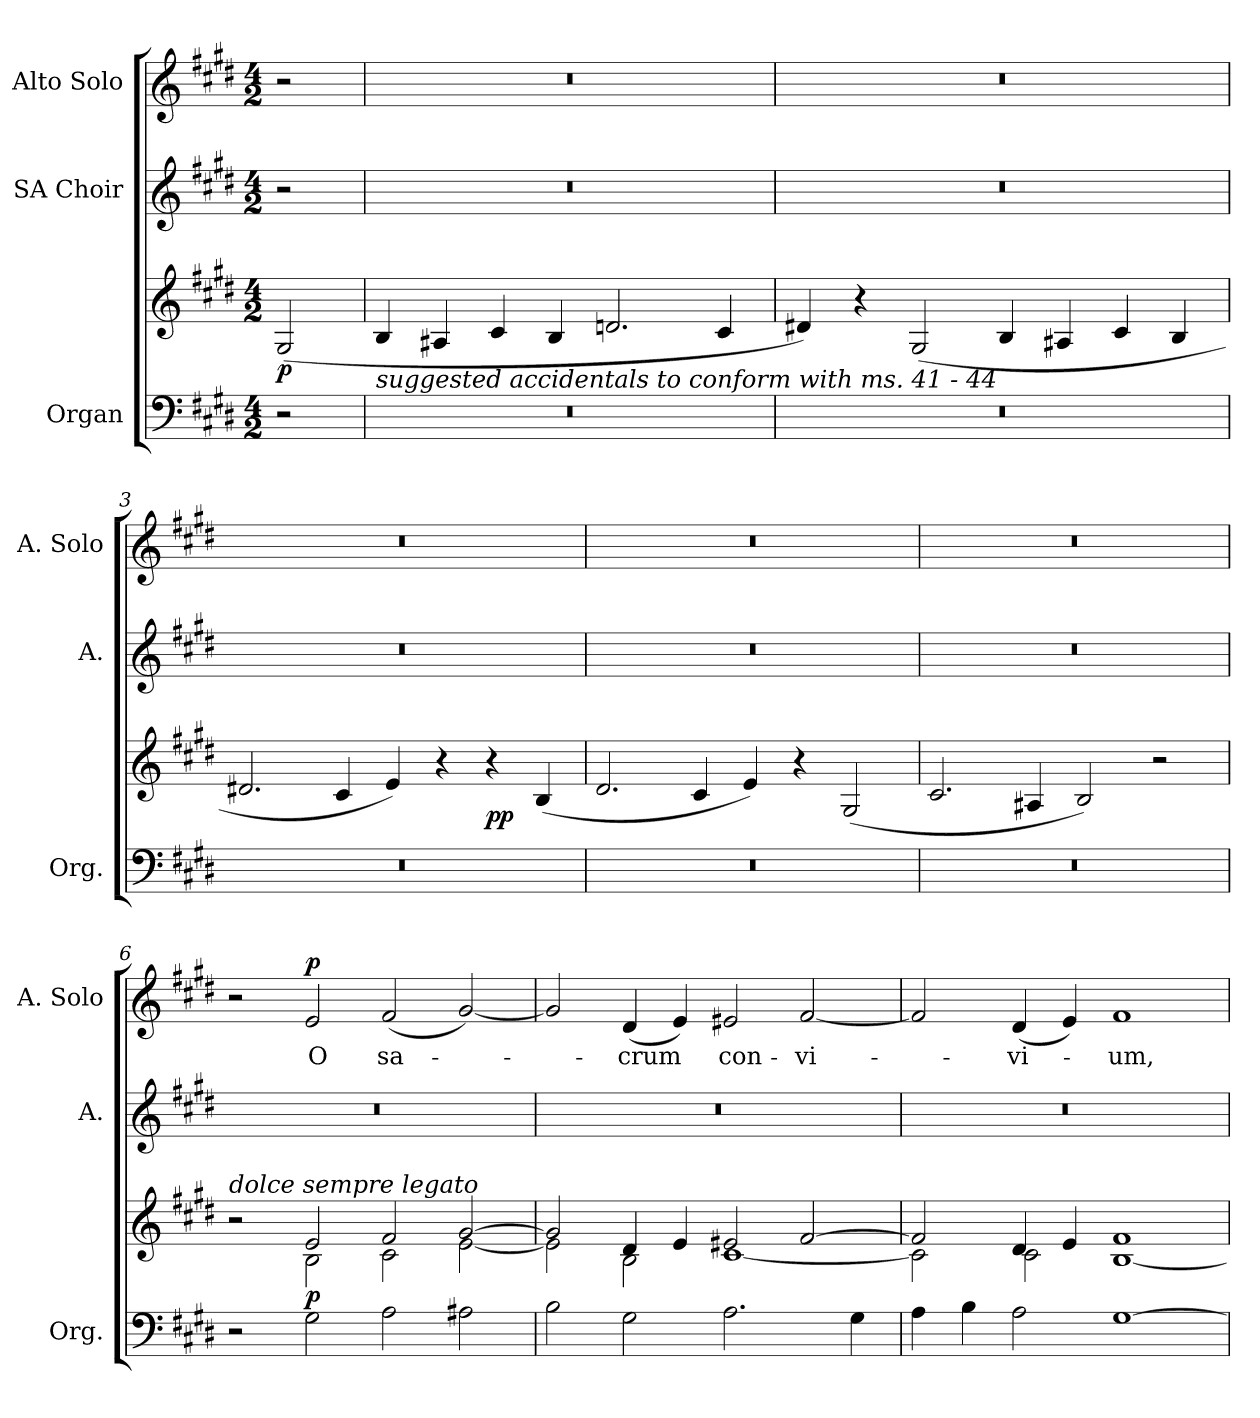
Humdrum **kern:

**kern	**kern	**dynam	**kern	**kern	**text	**dynam
*part3	*part3	*part3	*part2	*part1	*part1	*part1
*staff4	*staff3	*staff3/4	*staff2	*staff1	*staff1	*staff1
*I"Organ	*	*	*I"SA Choir	*I"Alto Solo	*	*
*I'Org.	*	*	*I'A.	*I'A. Solo	*	*
!!LO:PB:g=z
*clefF4	*clefG2	*	*clefG2	*clefG2	*	*
*k[f#c#g#d#]	*k[f#c#g#d#]	*	*k[f#c#g#d#]	*k[f#c#g#d#]	*	*
*E:	*E:	*	*E:	*E:	*	*
*M4/2	*M4/2	*	*M4/2	*M4/2	*	*
*MM136	*MM136	*	*MM136	*MM136	*	*
=	=	=	=	=	=	=
2r	(2G#i/	p	2r	2r	.	.
=1	=1	=1	=1	=1	=1	=1
!LO:TX:a:i:t=suggested accidentals to conform with ms. 41 - 44	!	!	!	!	!	!
!LO:N:vis=1	!	!	!LO:N:vis=1	!LO:N:vis=1	!	!
0r	4Bi/	.	0r	0r	.	.
.	4A#Xi/	.	.	.	.	.
.	4c#i/	.	.	.	.	.
.	4Bi/	.	.	.	.	.
.	2.dni/	.	.	.	.	.
.	4c#i/	.	.	.	.	.
=2	=2	=2	=2	=2	=2	=2
!LO:N:vis=1	!	!	!LO:N:vis=1	!LO:N:vis=1	!	!
0r	4d#Xi/)	.	0r	0r	.	.
.	4r	.	.	.	.	.
.	(2G#i/	.	.	.	.	.
.	4Bi/	.	.	.	.	.
.	4A#Xi/	.	.	.	.	.
.	4c#i/	.	.	.	.	.
.	4Bi/	.	.	.	.	.
=3	=3	=3	=3	=3	=3	=3
!LO:N:vis=1	!	!	!LO:N:vis=1	!LO:N:vis=1	!	!
*^	*	*	*	*	*	*
0r	1.ryy	2.d#Xi/	.	0r	0r	.	.
.	.	4c#i/	.	.	.	.	.
.	.	4ei/)	.	.	.	.	.
.	.	4r	.	.	.	.	.
.	2ryy	4r	pp	.	.	.	.
.	.	(4Bi/	.	.	.	.	.
=4	=4	=4	=4	=4	=4	=4	=4
!LO:N:vis=1	!	!	!	!LO:N:vis=1	!LO:N:vis=1	!	!
*v	*v	*	*	*	*	*	*
0r	2.d#i/	.	0r	0r	.	.
.	4c#i/	.	.	.	.	.
.	4ei/)	.	.	.	.	.
.	4r	.	.	.	.	.
.	(2G#i/	.	.	.	.	.
=5	=5	=5	=5	=5	=5	=5
!LO:N:vis=1	!	!	!LO:N:vis=1	!LO:N:vis=1	!	!
0r	2.c#i/	.	0r	0r	.	.
.	4A#Xi/	.	.	.	.	.
.	2Bi/)	.	.	.	.	.
.	2r	.	.	.	.	.
=6	=6	=6	=6	=6	=6	=6
*	*^	*	*	*	*	*
!	!LO:TX:a:i:t=dolce sempre legato	!	!	!	!	!	!
!	!	!	!	!LO:N:vis=1	!	!	!
2r	2r	2ryy	.	0r	2r	.	.
!	!	!	!	!	!	!LO:LY:b:color=#000000	!
2G#i\	2ei/	2Bi\	p	.	2ei/	O	p
!	!	!	!	!	!	!LO:LY:b:color=#000000	!
2Ai\	2f#i/	2c#i\	.	.	(2f#i/	sa-	.
2A#Xi\	[2g#i/	[2ei\	.	.	[2g#i/)	.	.
!!LO:LB:g=z
=7	=7	=7	=7	=7	=7	=7	=7
!	!	!	!	!LO:N:vis=1	!	!	!
2Bi\	2g#i/]	2ei\]	.	0r	2g#i/]	.	.
!	!	!	!	!	!	!LO:LY:b:color=#000000	!
2G#i\	4d#i/	2Bi\	.	.	(4d#i/	-crum	.
.	4ei/	.	.	.	4ei/)	.	.
!	!	!	!	!	!	!LO:LY:b:color=#000000	!
2.Ai\	2e#Xi/	[1c#i	.	.	2e#Xi/	con-	.
!	!	!	!	!	!	!LO:LY:b:color=#000000	!
.	[2f#i/	.	.	.	[2f#i/	-vi-	.
4G#i\	.	.	.	.	.	.	.
=8	=8	=8	=8	=8	=8	=8	=8
!	!	!	!	!LO:N:vis=1	!	!	!
4Ai\	2f#i/]	2c#i\]	.	0r	2f#i/]	.	.
4Bi\	.	.	.	.	.	.	.
!	!	!	!	!	!	!LO:LY:b:color=#000000	!
2Ai\	4d#i/	2c#i\	.	.	(4d#i/	-vi-	.
.	4ei/	.	.	.	4ei/)	.	.
!	!	!	!	!	!	!LO:LY:b:color=#000000	!
[1G#i	1f#i	[1Bi	.	.	1f#i	-um,	.
*	*v	*v	*	*	*	*	*
=	=	=	=	=	=	=
*-	*-	*-	*-	*-	*-	*-
